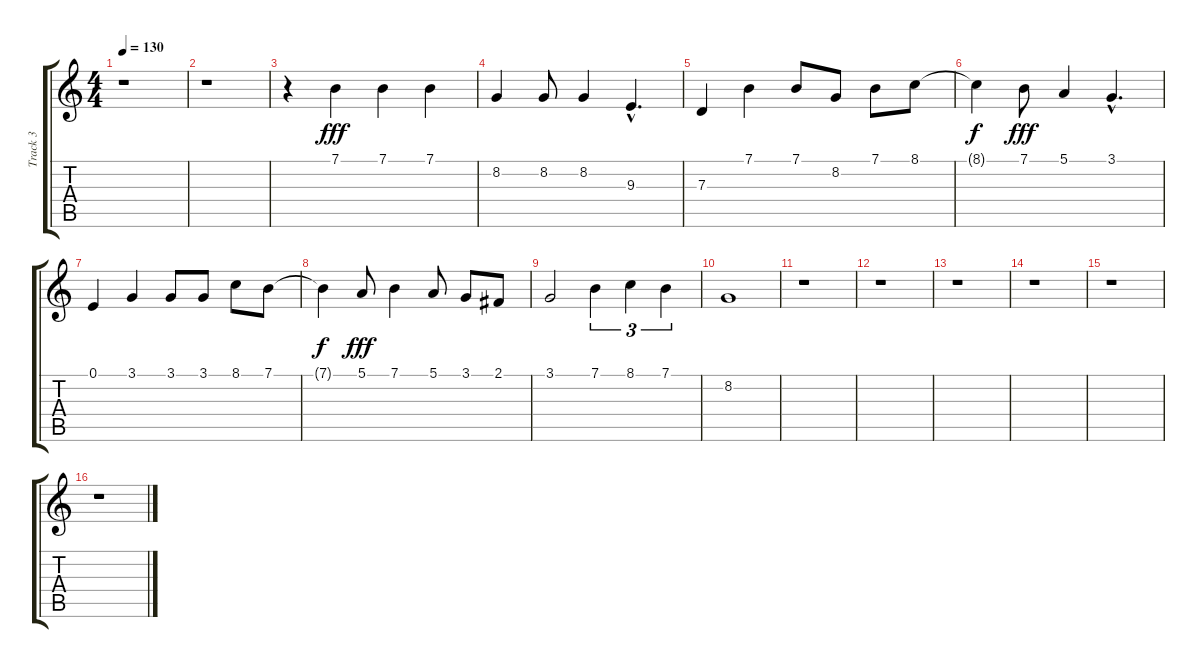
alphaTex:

\track ("Track 3" "Track 3") {instrument viola}
\staff {score tabs}
\tuning (E4 B3 G3 D3 A2 E2) {hide}
\ts (4 4)
\tempo 130
\clef g2
\ks c
r.1{dy fff instrument viola} |
r.1 |
r.4 7.1.4 7.1.4 7.1.4 |
8.2.4 8.2.8 8.2.4 9.3{hac}.4{d} |
7.3.4 7.1.4 7.1.8 8.2.8 7.1.8 8.1.8 |
8.1{t}.4{dy f} 7.1.8{dy fff} 5.1.4 3.1{hac}.4{d} |
0.1.4 3.1.4 3.1.8 3.1.8 8.1.8 7.1.8 |
7.1{t}.4{dy f} 5.1.8{dy fff} 7.1.4 5.1.8 3.1.8 2.1.8 |
3.1.2 7.1.4{tu (3 2)} 8.1.4{tu (3 2)} 7.1.4{tu (3 2)} |
8.2.1 |
r.1 |
r.1 |
r.1 |
r.1 |
r.1 |
r.1
